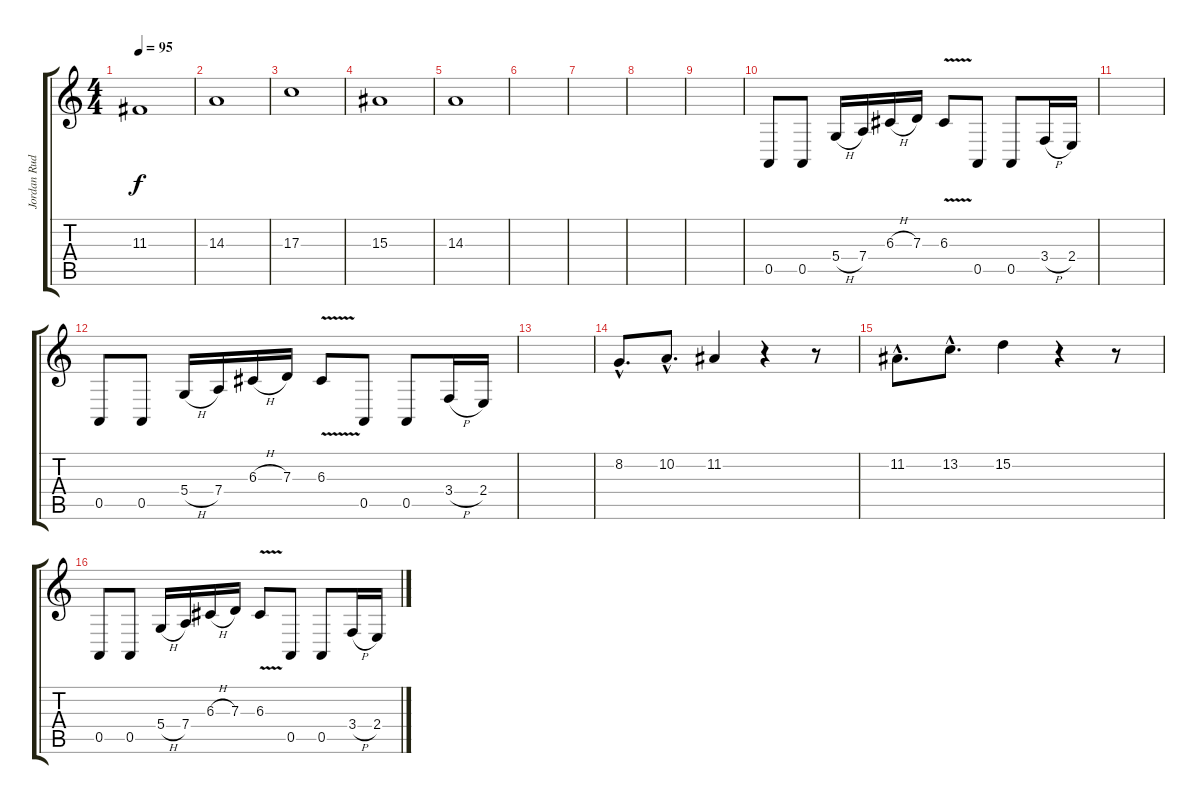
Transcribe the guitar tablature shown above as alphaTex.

\track ("Jordan Rudess" "Jordan Rud") {instrument sitar}
\staff {score tabs}
\tuning (E4 B3 G3 D3 A2 E2) {hide}
\ts (4 4)
\tempo 95
\clef g2
\ks c
11.3.1{dy f} |
14.3.1{volume 8 instrument stringensemble1} |
17.3.1 |
15.3.1 |
14.3.1 |
|
|
|
|
0.5.8{volume 10} 0.5.8 5.4{h}.16 7.4.16 6.3{h}.16 7.3.16 6.3{v}.8 0.5.8 0.5.8 3.4{h}.16 2.4.16 |
|
0.5.8{volume 10} 0.5.8 5.4{h}.16 7.4.16 6.3{h}.16 7.3.16 6.3{v}.8 0.5.8 0.5.8 3.4{h}.16 2.4.16 |
|
8.2{hac}.8{d} 10.2{hac}.8{d} 11.2.4 r.4 r.8 |
11.2{hac}.8{d} 13.2{hac}.8{d} 15.2.4 r.4 r.8 |
0.5.8 0.5.8 5.4{h}.16 7.4.16 6.3{h}.16 7.3.16 6.3{v}.8 0.5.8 0.5.8 3.4{h}.16 2.4.16
